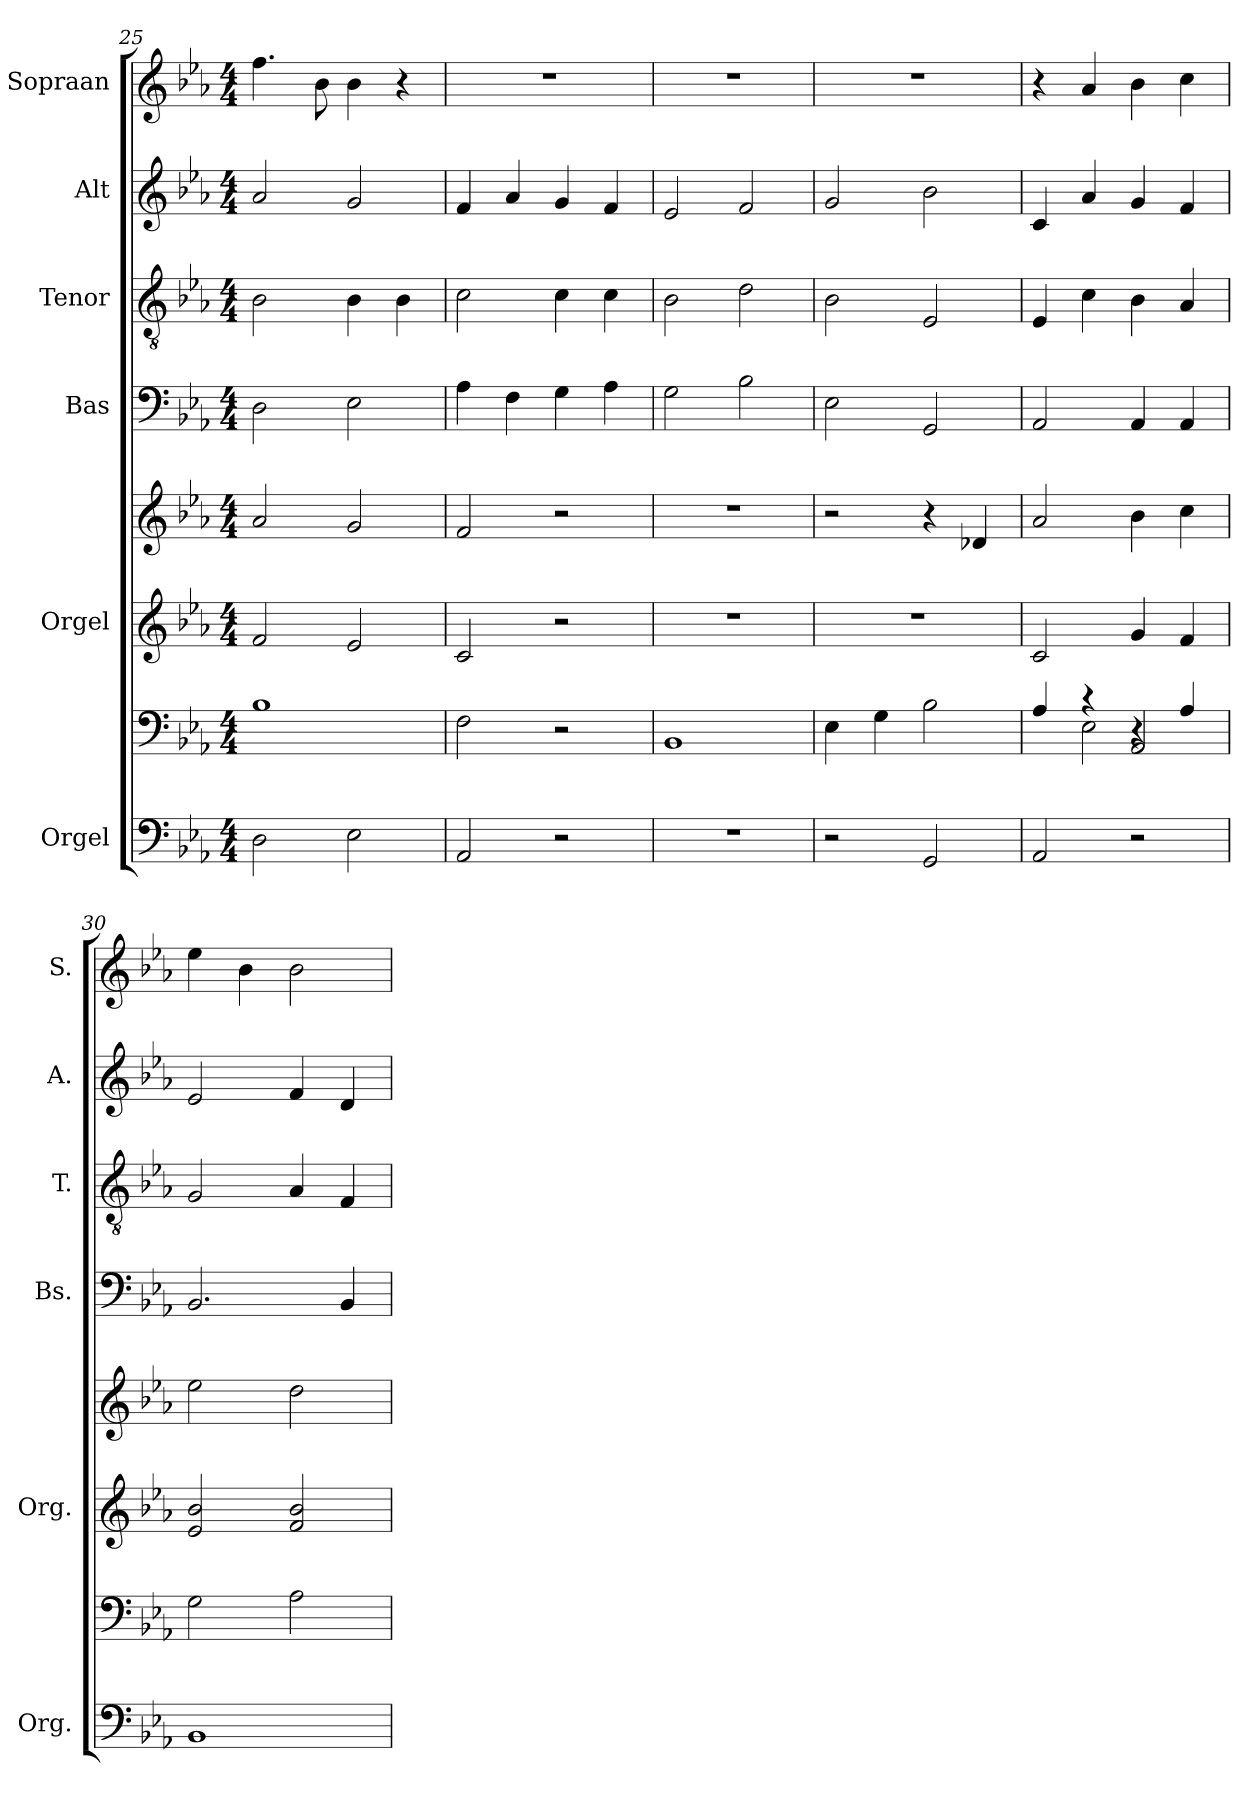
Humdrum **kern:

**kern	**kern	**kern	**kern	**kern	**kern	**kern	**kern
*part6	*part6	*part5	*part5	*part4	*part3	*part2	*part1
*staff8	*staff7	*staff6	*staff5	*staff4	*staff3	*staff2	*staff1
*I"Orgel	*	*I"Orgel	*	*I"Bas	*I"Tenor	*I"Alt	*I"Sopraan
*I'Org.	*	*I'Org.	*	*I'Bs.	*I'T.	*I'A.	*I'S.
*clefF4	*clefF4	*clefG2	*clefG2	*clefF4	*clefGv2	*clefG2	*clefG2
*k[b-e-a-]	*k[b-e-a-]	*k[b-e-a-]	*k[b-e-a-]	*k[b-e-a-]	*k[b-e-a-]	*k[b-e-a-]	*k[b-e-a-]
*M4/4	*M4/4	*M4/4	*M4/4	*M4/4	*M4/4	*M4/4	*M4/4
=25	=25	=25	=25	=25	=25	=25	=25
2D\	1B-	2f/	2a-/	2D\	2B-\	2a-/	4.ff\
.	.	.	.	.	.	.	8b-\
2E-\	.	2e-/	2g/	2E-\	4B-\	2g/	4b-\
.	.	.	.	.	4B-\	.	4r
=26	=26	=26	=26	=26	=26	=26	=26
2AA-/	2F\	2c/	2f/	4A-\	2c\	4f/	1r
.	.	.	.	4F\	.	4a-/	.
2r	2r	2r	2r	4G\	4c\	4g/	.
.	.	.	.	4A-\	4c\	4f/	.
!!LO:PB:g=z
=27	=27	=27	=27	=27	=27	=27	=27
1r	1BB-	1r	1r	2G\	2B-\	2e-/	1r
.	.	.	.	2B-\	2d\	2f/	.
=28	=28	=28	=28	=28	=28	=28	=28
2r	4E-\	1r	2r	2E-\	2B-\	2g/	1r
.	4G\	.	.	.	.	.	.
2GG/	2B-\	.	4r	2GG/	2E-/	2b-\	.
.	.	.	4d-X/	.	.	.	.
=29	=29	=29	=29	=29	=29	=29	=29
*	*^	*	*	*	*	*	*
*	*	*^	*	*	*	*	*	*
2AA-/	4A-/	4ryy	2ryy	2c/	2a-/	2AA-/	4E-/	4c/	4r
.	4r	2E-\	.	.	.	.	4c\	4a-/	4a-/
2r	4r	.	2AA-/	4g/	4b-\	4AA-/	4B-\	4g/	4b-\
.	4A-/	4ryy	.	4f/	4cc\	4AA-/	4A-/	4f/	4cc\
*	*v	*v	*v	*	*	*	*	*	*
=30	=30	=30	=30	=30	=30	=30	=30
1BB-	2G\	2e-/ 2b-/	2ee-\	2.BB-/	2G/	2e-/	4ee-\
.	.	.	.	.	.	.	4b-\
.	2A-\	2f/ 2b-/	2dd\	.	4A-/	4f/	2b-\
.	.	.	.	4BB-/	4F/	4d/	.
=	=	=	=	=	=	=	=
*-	*-	*-	*-	*-	*-	*-	*-
